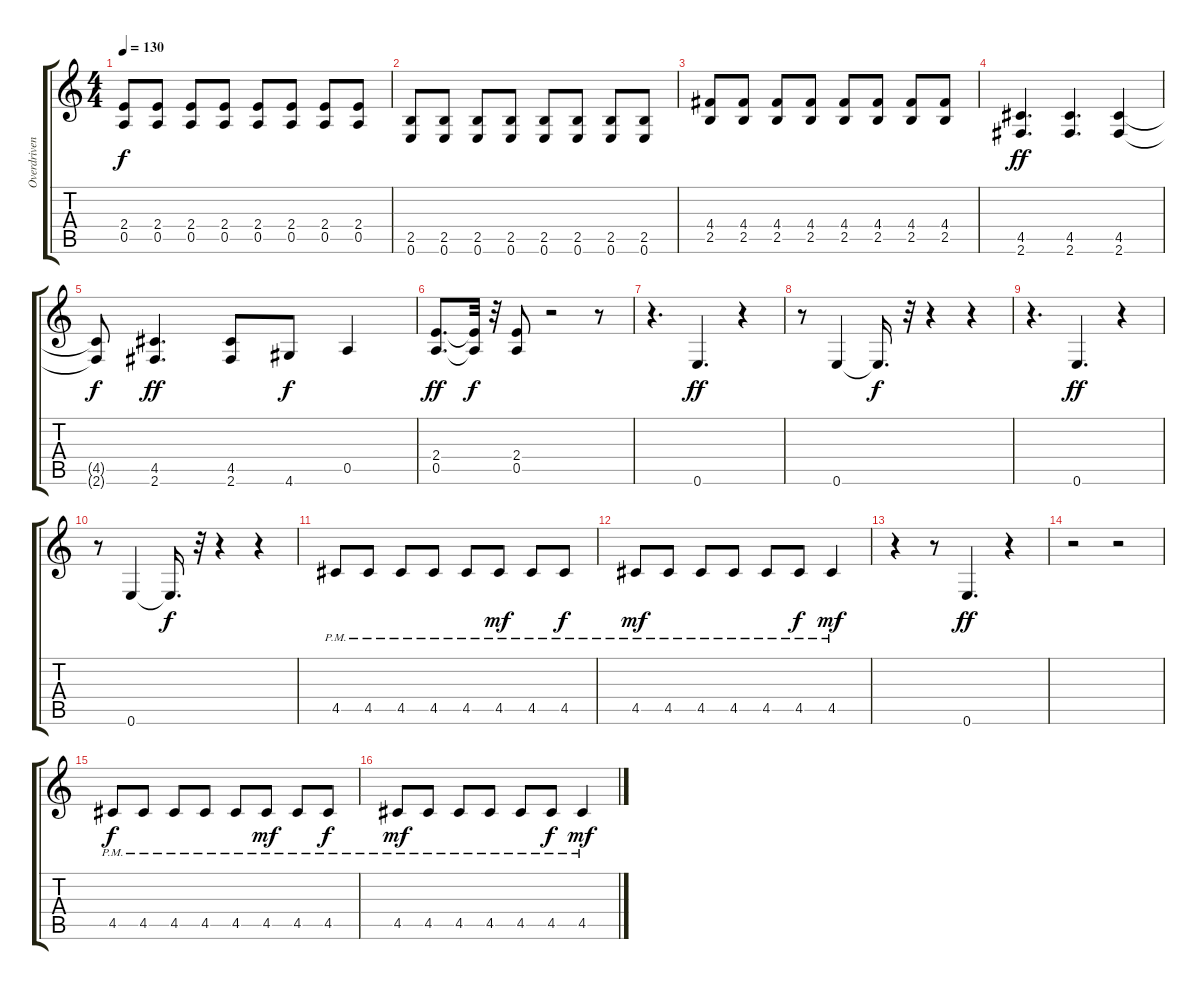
\track ("Overdriven Guitar 2" "Overdriven") {instrument overdrivenguitar}
\staff {score tabs}
\tuning (E4 B3 G3 D3 A2 E2) {hide}
\ts (4 4)
\tempo 130
\clef g2
\ks c
(2.4 0.5).8{dy f} (2.4 0.5).8 (2.4 0.5).8 (2.4 0.5).8 (2.4 0.5).8 (2.4 0.5).8 (2.4 0.5).8 (2.4 0.5).8 |
(2.5 0.6).8 (2.5 0.6).8 (2.5 0.6).8 (2.5 0.6).8 (2.5 0.6).8 (2.5 0.6).8 (2.5 0.6).8 (2.5 0.6).8 |
(4.4 2.5).8 (4.4 2.5).8 (4.4 2.5).8 (4.4 2.5).8 (4.4 2.5).8 (4.4 2.5).8 (4.4 2.5).8 (4.4 2.5).8 |
(4.5 2.6).4{d dy ff} (4.5 2.6).4{d} (4.5 2.6).4 |
(4.5{t} 2.6{t}).8{dy f} (4.5 2.6).4{d dy ff} (4.5 2.6).8 4.6.8{dy f} 0.5.4 |
(2.4 0.5).8{d dy ff} (2.4{t} 0.5{t}).32{dy f} r.32 (2.4 0.5).8 r.2 r.8 |
r.4{d} 0.6.4{d dy ff} r.4 |
r.8 0.6.4 0.6{t}.16{d dy f} r.32 r.4 r.4 |
r.4{d} 0.6.4{d dy ff} r.4 |
r.8 0.6.4 0.6{t}.16{d dy f} r.32 r.4 r.4 |
4.5{pm}.8 4.5{pm}.8 4.5{pm}.8 4.5{pm}.8 4.5{pm}.8 4.5{pm}.8{dy mf} 4.5{pm}.8 4.5{pm}.8{dy f} |
4.5{pm}.8{dy mf} 4.5{pm}.8 4.5{pm}.8 4.5{pm}.8 4.5{pm}.8 4.5{pm}.8{dy f} 4.5{pm}.4{dy mf} |
r.4 r.8 0.6.4{d dy ff} r.4 |
r.2 r.2 |
4.5{pm}.8{dy f} 4.5{pm}.8 4.5{pm}.8 4.5{pm}.8 4.5{pm}.8 4.5{pm}.8{dy mf} 4.5{pm}.8 4.5{pm}.8{dy f} |
4.5{pm}.8{dy mf} 4.5{pm}.8 4.5{pm}.8 4.5{pm}.8 4.5{pm}.8 4.5{pm}.8{dy f} 4.5{pm}.4{dy mf}
